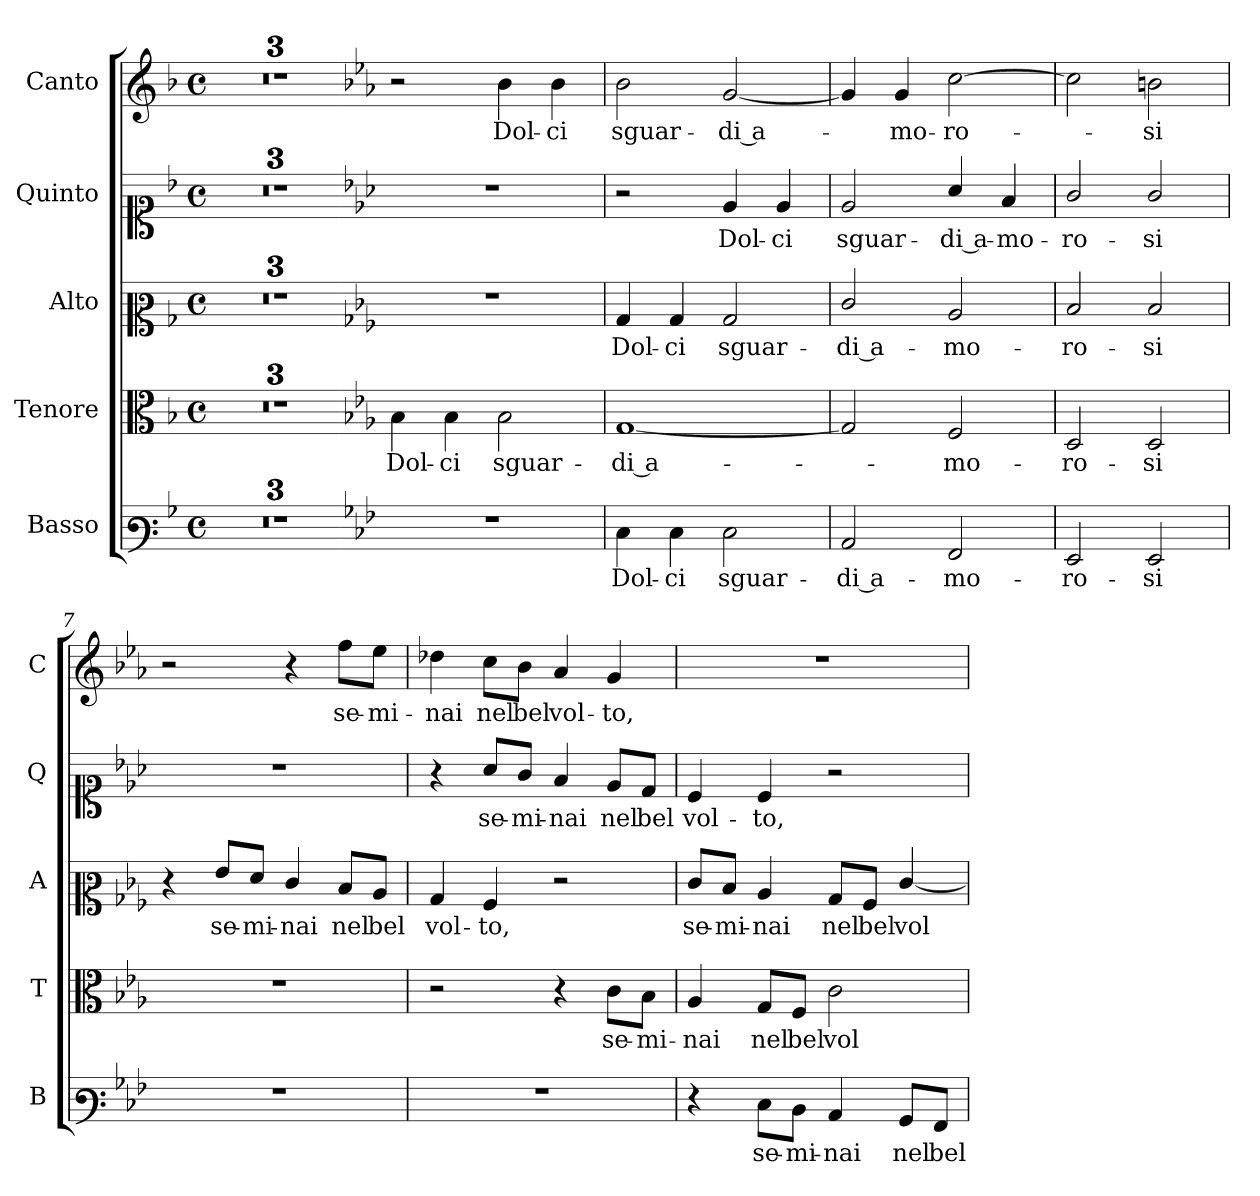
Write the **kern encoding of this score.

**kern	**text	**kern	**text	**kern	**text	**kern	**text	**kern	**text
*part5	*part5	*part4	*part4	*part3	*part3	*part2	*part2	*part1	*part1
*staff5	*staff5	*staff4	*staff4	*staff3	*staff3	*staff2	*staff2	*staff1	*staff1
*I"Basso	*	*I"Tenore	*	*I"Alto	*	*I"Quinto	*	*I"Canto	*
*I'B	*	*I'T	*	*I'A	*	*I'Q	*	*I'C	*
!!LO:LB:g=z
*clefF3	*	*clefC3	*	*clefC2	*	*clefC1	*	*clefG2	*
*k[b-]	*	*k[b-]	*	*k[b-]	*	*k[b-]	*	*k[b-]	*
*F:	*	*F:	*	*F:	*	*F:	*	*F:	*
*M4/4	*	*M4/4	*	*M4/4	*	*M4/4	*	*M4/4	*
*met(c)	*	*met(c)	*	*met(c)	*	*met(c)	*	*met(c)	*
=1	=1	=1	=1	=1	=1	=1	=1	=1	=1
1ryy	.	1ryy	.	1ryy	.	1ryy	.	1ryy	.
=2	=2	=2	=2	=2	=2	=2	=2	=2	=2
1r	.	1r	.	1r	.	1r	.	1r	.
=3	=3	=3	=3	=3	=3	=3	=3	=3	=3
*clefF4	*	*clefGv2	*	*clefG2	*	*clefG2	*	*	*
1ryy	.	1ryy	.	1ryy	.	1ryy	.	1ryy	.
=3X1-	=3X1-	=3X1-	=3X1-	=3X1-	=3X1-	=3X1-	=3X1-	=3X1-	=3X1-
*k[b-e-a-]	*	*k[b-e-a-]	*	*k[b-e-a-]	*	*k[b-e-a-]	*	*k[b-e-a-]	*
*E-:	*	*E-:	*	*E-:	*	*E-:	*	*E-:	*
!	!	!	!LO:LY:b	!	!	!	!	!	!
1r	.	4B-\	Dol-	1r	.	1r	.	2r	.
!	!	!	!LO:LY:b	!	!	!	!	!	!
.	.	4B-\	-ci	.	.	.	.	.	.
!	!	!	!LO:LY:b	!	!	!	!	!	!LO:LY:b
.	.	2B-\	sguar-	.	.	.	.	4b-\	Dol-
!	!	!	!	!	!	!	!	!	!LO:LY:b
.	.	.	.	.	.	.	.	4b-\	-ci
=4	=4	=4	=4	=4	=4	=4	=4	=4	=4
!	!LO:LY:b	!	!LO:LY:b	!	!LO:LY:b	!	!	!	!LO:LY:b
4E-\	Dol-	[1G	-di a-	4B-/	Dol-	2r	.	2b-\	sguar-
!	!LO:LY:b	!	!	!	!LO:LY:b	!	!	!	!
4E-\	-ci	.	.	4B-/	-ci	.	.	.	.
!	!LO:LY:b	!	!	!	!LO:LY:b	!	!LO:LY:b	!	!LO:LY:b
2E-\	sguar-	.	.	2B-/	sguar-	4e-/	Dol-	[2g/	-di a-
!	!	!	!	!	!	!	!LO:LY:b	!	!
.	.	.	.	.	.	4e-/	-ci	.	.
=5	=5	=5	=5	=5	=5	=5	=5	=5	=5
!	!LO:LY:b	!	!	!	!LO:LY:b	!	!LO:LY:b	!	!
2C/	-di a-	2G/]	.	2e-/	-di a-	2e-/	sguar-	4g/]	.
!	!	!	!	!	!	!	!	!	!LO:LY:b
.	.	.	.	.	.	.	.	4g/	-mo-
!	!LO:LY:b	!	!LO:LY:b	!	!LO:LY:b	!	!LO:LY:b	!	!LO:LY:b
2AA-/	-mo-	2F/	-mo-	2c/	-mo-	4a-/	-di a-	[2cc\	-ro-
!	!	!	!	!	!	!	!LO:LY:b	!	!
.	.	.	.	.	.	4f/	-mo-	.	.
=6	=6	=6	=6	=6	=6	=6	=6	=6	=6
!	!LO:LY:b	!	!LO:LY:b	!	!LO:LY:b	!	!LO:LY:b	!	!
2GG/	-ro-	2D/	-ro-	2d/	-ro-	2g/	-ro-	2cc\]	.
!	!LO:LY:b	!	!LO:LY:b	!	!LO:LY:b	!	!LO:LY:b	!	!LO:LY:b
2GG/	-si	2D/	-si	2d/	-si	2g/	-si	2bn\	-si
!!LO:LB:g=z
=7	=7	=7	=7	=7	=7	=7	=7	=7	=7
1r	.	1r	.	4r	.	1r	.	2r	.
!	!	!	!	!	!LO:LY:b	!	!	!	!
.	.	.	.	8g/L	se-	.	.	.	.
!	!	!	!	!	!LO:LY:b	!	!	!	!
.	.	.	.	8f/J	-mi-	.	.	.	.
!	!	!	!	!	!LO:LY:b	!	!	!	!
.	.	.	.	4e-/	-nai	.	.	4r	.
!	!	!	!	!	!LO:LY:b	!	!	!	!LO:LY:b
.	.	.	.	8d/L	nel	.	.	8ff\L	se-
!	!	!	!	!	!LO:LY:b	!	!	!	!LO:LY:b
.	.	.	.	8c/J	bel	.	.	8ee-\J	-mi-
=8	=8	=8	=8	=8	=8	=8	=8	=8	=8
!	!	!	!	!	!LO:LY:b	!	!	!	!LO:LY:b
1r	.	2r	.	4B-/	vol-	4r	.	4dd-X\	-nai
!	!	!	!	!	!LO:LY:b	!	!LO:LY:b	!	!LO:LY:b
.	.	.	.	4A-/	-to,	8a-/L	se-	8cc\L	nel
!	!	!	!	!	!	!	!LO:LY:b	!	!LO:LY:b
.	.	.	.	.	.	8g/J	-mi-	8b-\J	bel
!	!	!	!	!	!	!	!LO:LY:b	!	!LO:LY:b
.	.	4r	.	2r	.	4f/	-nai	4a-/	vol-
!	!	!	!LO:LY:b	!	!	!	!LO:LY:b	!	!LO:LY:b
.	.	8c\L	se-	.	.	8e-/L	nel	4g/	-to,
!	!	!	!LO:LY:b	!	!	!	!LO:LY:b	!	!
.	.	8B-\J	-mi-	.	.	8d/J	bel	.	.
=9	=9	=9	=9	=9	=9	=9	=9	=9	=9
!	!	!	!LO:LY:b	!	!LO:LY:b	!	!LO:LY:b	!	!
4r	.	4A-/	-nai	8e-/L	se-	4c/	vol-	1r	.
!	!	!	!	!	!LO:LY:b	!	!	!	!
.	.	.	.	8d/J	-mi-	.	.	.	.
!	!LO:LY:b	!	!LO:LY:b	!	!LO:LY:b	!	!LO:LY:b	!	!
8E-\L	se-	8G/L	nel	4c/	-nai	4c/	-to,	.	.
!	!LO:LY:b	!	!LO:LY:b	!	!	!	!	!	!
8D\J	-mi-	8F/J	bel	.	.	.	.	.	.
!	!LO:LY:b	!	!LO:LY:b	!	!LO:LY:b	!	!	!	!
4C/	-nai	2c\	vol-	8B-/L	nel	2r	.	.	.
!	!	!	!	!	!LO:LY:b	!	!	!	!
.	.	.	.	8A-/J	bel	.	.	.	.
!	!LO:LY:b	!	!	!	!LO:LY:b	!	!	!	!
8BB-/L	nel	.	.	[4e-/	vol-	.	.	.	.
!	!LO:LY:b	!	!	!	!	!	!	!	!
8AA-/J	bel	.	.	.	.	.	.	.	.
=	=	=	=	=	=	=	=	=	=
*-	*-	*-	*-	*-	*-	*-	*-	*-	*-
